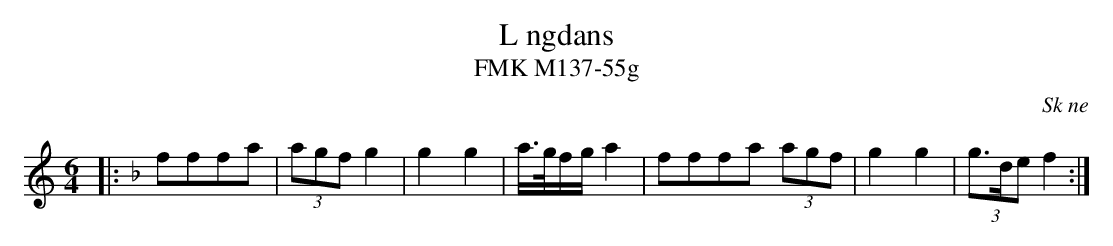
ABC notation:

X:1
T:L ngdans
T:FMK M137-55g
O:Sk ne
M:6/4
L:1/16
K:C
|:[K:F] f2f2f2a2 |(3a2g2f2 g4 | g4 g4 |  a>gfg a4 | f2f2f2a2 (3a2g2f2 | g4 g4 | (3g2>d2e2 f4  :|
